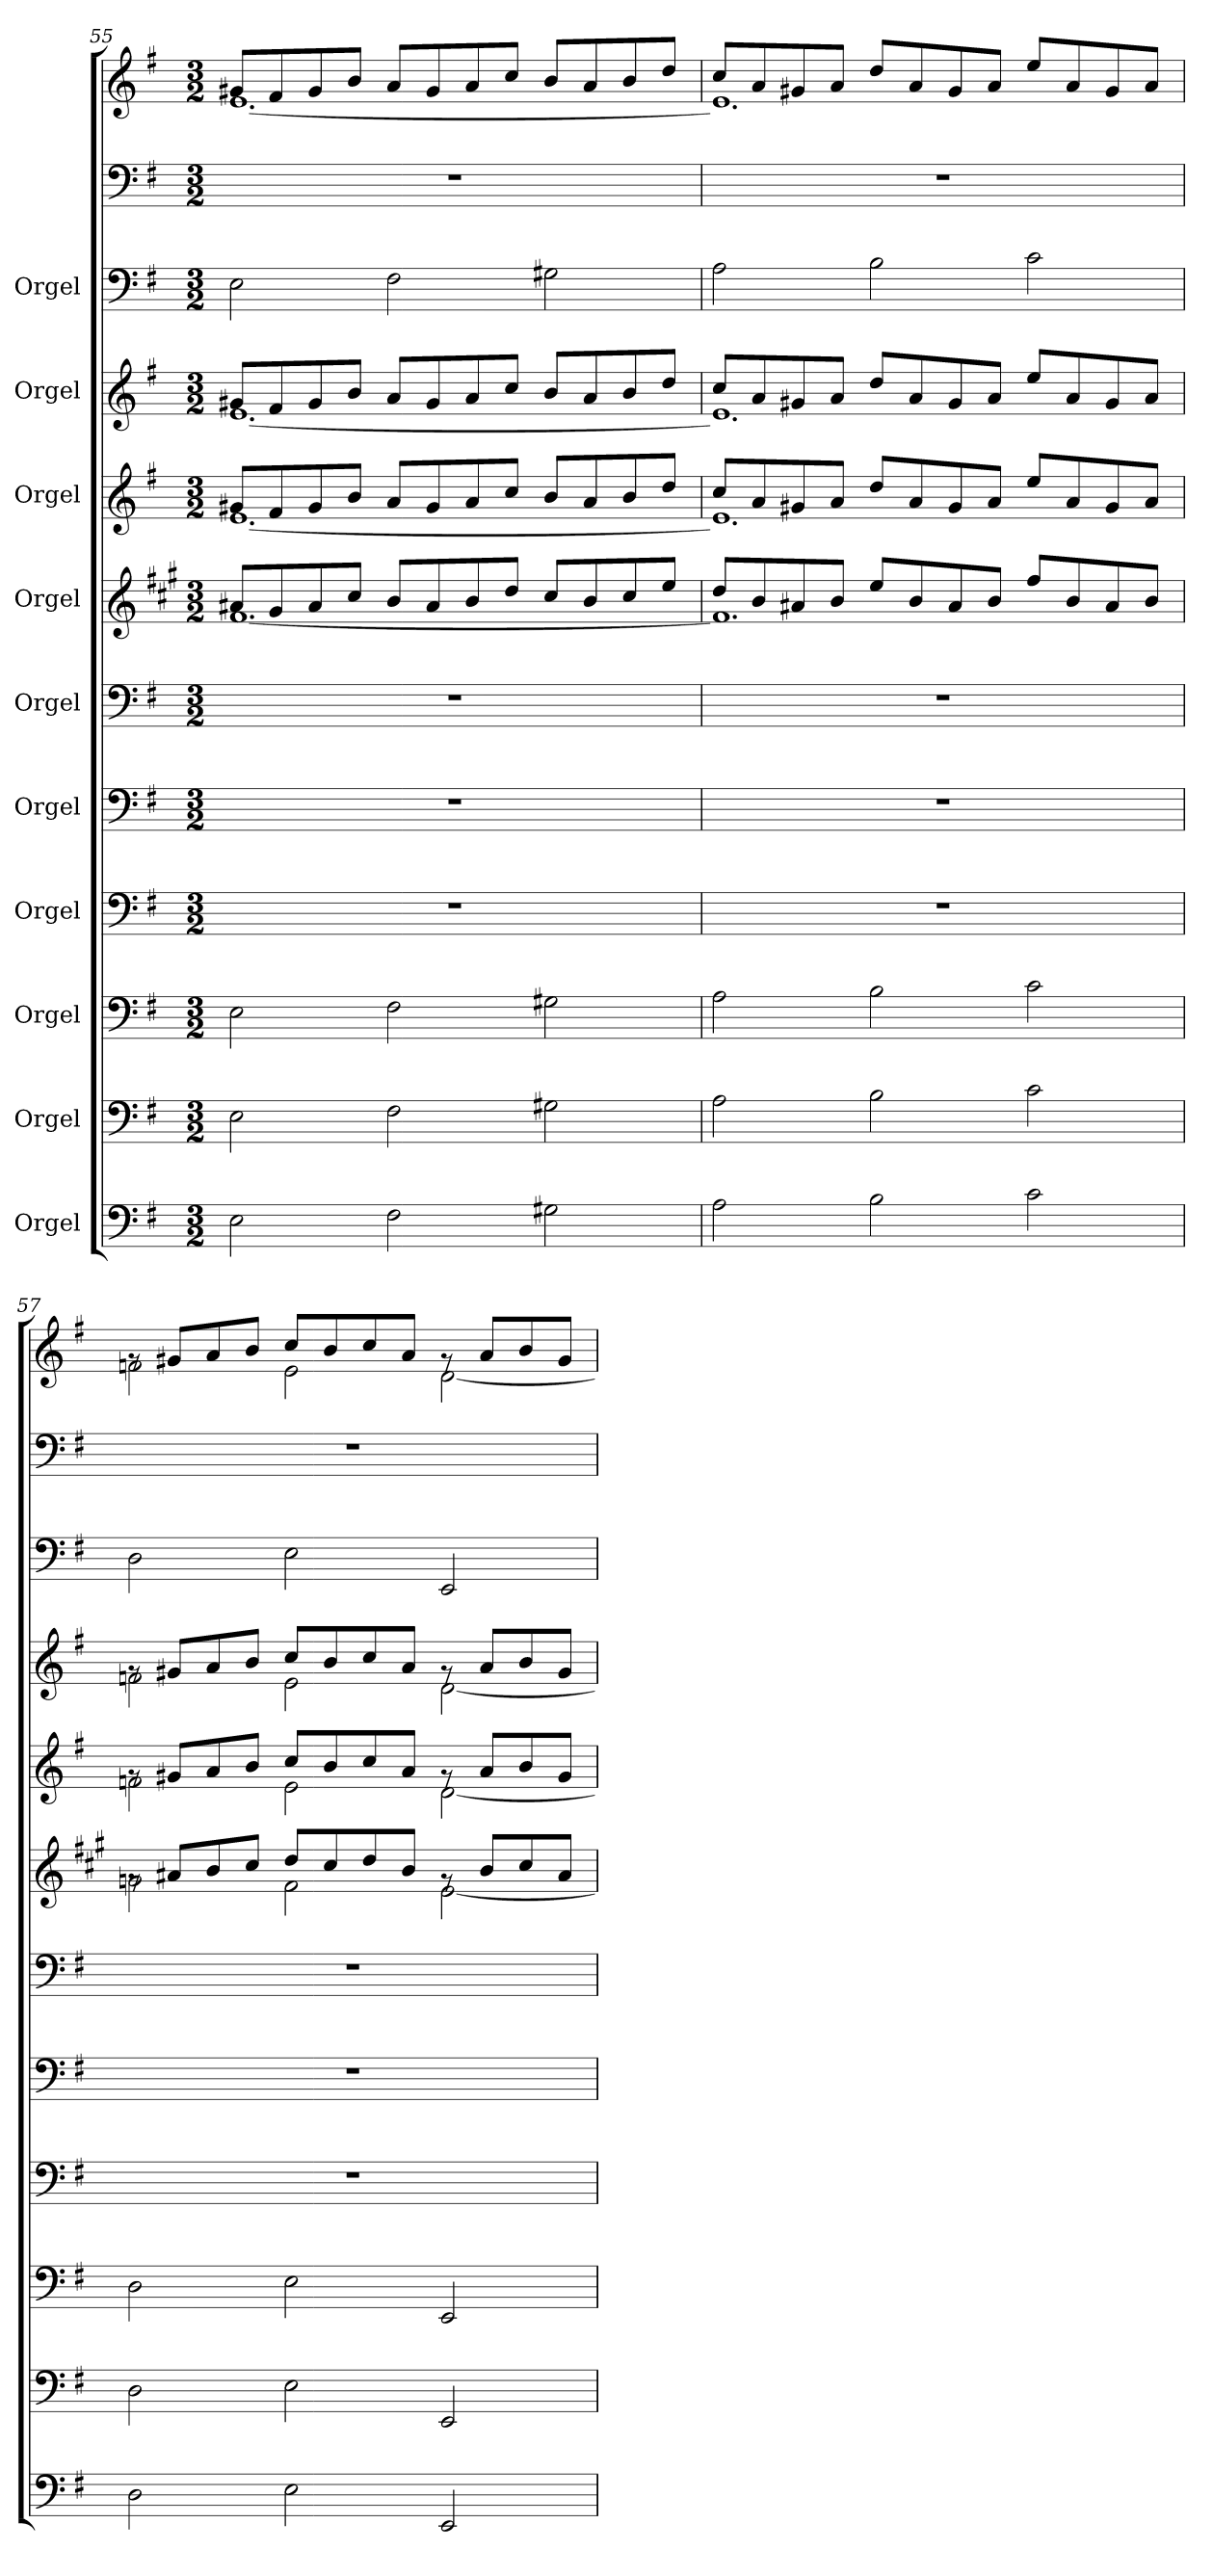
**kern	**kern	**kern	**kern	**kern	**kern	**kern	**kern	**kern	**kern	**kern	**kern
*part10	*part9	*part8	*part7	*part6	*part5	*part4	*part3	*part2	*part1	*part1	*part1
*staff12	*staff11	*staff10	*staff9	*staff8	*staff7	*staff6	*staff5	*staff4	*staff3	*staff2	*staff1
*I"Orgel	*I"Orgel	*I"Orgel	*I"Orgel	*I"Orgel	*I"Orgel	*I"Orgel	*I"Orgel	*I"Orgel	*I"Orgel	*	*
*clefF4	*clefF4	*clefF4	*clefF4	*clefF4	*clefF4	*clefG2	*clefG2	*clefG2	*clefF4	*clefF4	*clefG2
*	*	*	*	*	*	*ITrd1c2	*	*	*	*	*
*k[f#]	*k[f#]	*k[f#]	*k[f#]	*k[f#]	*k[f#]	*k[f#]	*k[f#]	*k[f#]	*k[f#]	*k[f#]	*k[f#]
*M3/2	*M3/2	*M3/2	*M3/2	*M3/2	*M3/2	*M3/2	*M3/2	*M3/2	*M3/2	*M3/2	*M3/2
=55	=55	=55	=55	=55	=55	=55	=55	=55	=55	=55	=55
*	*	*	*	*	*	*^	*^	*^	*	*	*^
2E\	2E\	2E\	1.r	1.r	1.r	8g#X/L	[1.e	8g#X/L	[1.e	8g#X/L	[1.e	2E\	1.r	8g#X/L	[1.e
.	.	.	.	.	.	8f#/	.	8f#/	.	8f#/	.	.	.	8f#/	.
.	.	.	.	.	.	8g#/	.	8g#/	.	8g#/	.	.	.	8g#/	.
.	.	.	.	.	.	8b/J	.	8b/J	.	8b/J	.	.	.	8b/J	.
2F#\	2F#\	2F#\	.	.	.	8a/L	.	8a/L	.	8a/L	.	2F#\	.	8a/L	.
.	.	.	.	.	.	8g#/	.	8g#/	.	8g#/	.	.	.	8g#/	.
.	.	.	.	.	.	8a/	.	8a/	.	8a/	.	.	.	8a/	.
.	.	.	.	.	.	8cc/J	.	8cc/J	.	8cc/J	.	.	.	8cc/J	.
2G#X\	2G#X\	2G#X\	.	.	.	8b/L	.	8b/L	.	8b/L	.	2G#X\	.	8b/L	.
.	.	.	.	.	.	8a/	.	8a/	.	8a/	.	.	.	8a/	.
.	.	.	.	.	.	8b/	.	8b/	.	8b/	.	.	.	8b/	.
.	.	.	.	.	.	8dd/J	.	8dd/J	.	8dd/J	.	.	.	8dd/J	.
=56	=56	=56	=56	=56	=56	=56	=56	=56	=56	=56	=56	=56	=56	=56	=56
2A\	2A\	2A\	1.r	1.r	1.r	8cc/L	1.e]	8cc/L	1.e]	8cc/L	1.e]	2A\	1.r	8cc/L	1.e]
.	.	.	.	.	.	8a/	.	8a/	.	8a/	.	.	.	8a/	.
.	.	.	.	.	.	8g#X/	.	8g#X/	.	8g#X/	.	.	.	8g#X/	.
.	.	.	.	.	.	8a/J	.	8a/J	.	8a/J	.	.	.	8a/J	.
2B\	2B\	2B\	.	.	.	8dd/L	.	8dd/L	.	8dd/L	.	2B\	.	8dd/L	.
.	.	.	.	.	.	8a/	.	8a/	.	8a/	.	.	.	8a/	.
.	.	.	.	.	.	8g#/	.	8g#/	.	8g#/	.	.	.	8g#/	.
.	.	.	.	.	.	8a/J	.	8a/J	.	8a/J	.	.	.	8a/J	.
2c\	2c\	2c\	.	.	.	8ee/L	.	8ee/L	.	8ee/L	.	2c\	.	8ee/L	.
.	.	.	.	.	.	8a/	.	8a/	.	8a/	.	.	.	8a/	.
.	.	.	.	.	.	8g#/	.	8g#/	.	8g#/	.	.	.	8g#/	.
.	.	.	.	.	.	8a/J	.	8a/J	.	8a/J	.	.	.	8a/J	.
!!LO:LB:g=z	!!
=57	=57	=57	=57	=57	=57	=57	=57	=57	=57	=57	=57	=57	=57	=57	=57
2D\	2D\	2D\	1.r	1.r	1.r	8rg	2fn\	8rg	2fn\	8rg	2fn\	2D\	1.r	8rg	2fn\
.	.	.	.	.	.	8g#X/L	.	8g#X/L	.	8g#X/L	.	.	.	8g#X/L	.
.	.	.	.	.	.	8a/	.	8a/	.	8a/	.	.	.	8a/	.
.	.	.	.	.	.	8b/J	.	8b/J	.	8b/J	.	.	.	8b/J	.
2E\	2E\	2E\	.	.	.	8cc/L	2e\	8cc/L	2e\	8cc/L	2e\	2E\	.	8cc/L	2e\
.	.	.	.	.	.	8b/	.	8b/	.	8b/	.	.	.	8b/	.
.	.	.	.	.	.	8cc/	.	8cc/	.	8cc/	.	.	.	8cc/	.
.	.	.	.	.	.	8a/J	.	8a/J	.	8a/J	.	.	.	8a/J	.
2EE/	2EE/	2EE/	.	.	.	8rg	[2d\	8rg	[2d\	8rg	[2d\	2EE/	.	8rg	[2d\
.	.	.	.	.	.	8a/L	.	8a/L	.	8a/L	.	.	.	8a/L	.
.	.	.	.	.	.	8b/	.	8b/	.	8b/	.	.	.	8b/	.
.	.	.	.	.	.	8g#/J	.	8g#/J	.	8g#/J	.	.	.	8g#/J	.
*	*	*	*	*	*	*v	*v	*	*	*v	*v	*	*	*v	*v
*	*	*	*	*	*	*	*v	*v	*	*	*	*
=	=	=	=	=	=	=	=	=	=	=	=
*-	*-	*-	*-	*-	*-	*-	*-	*-	*-	*-	*-
